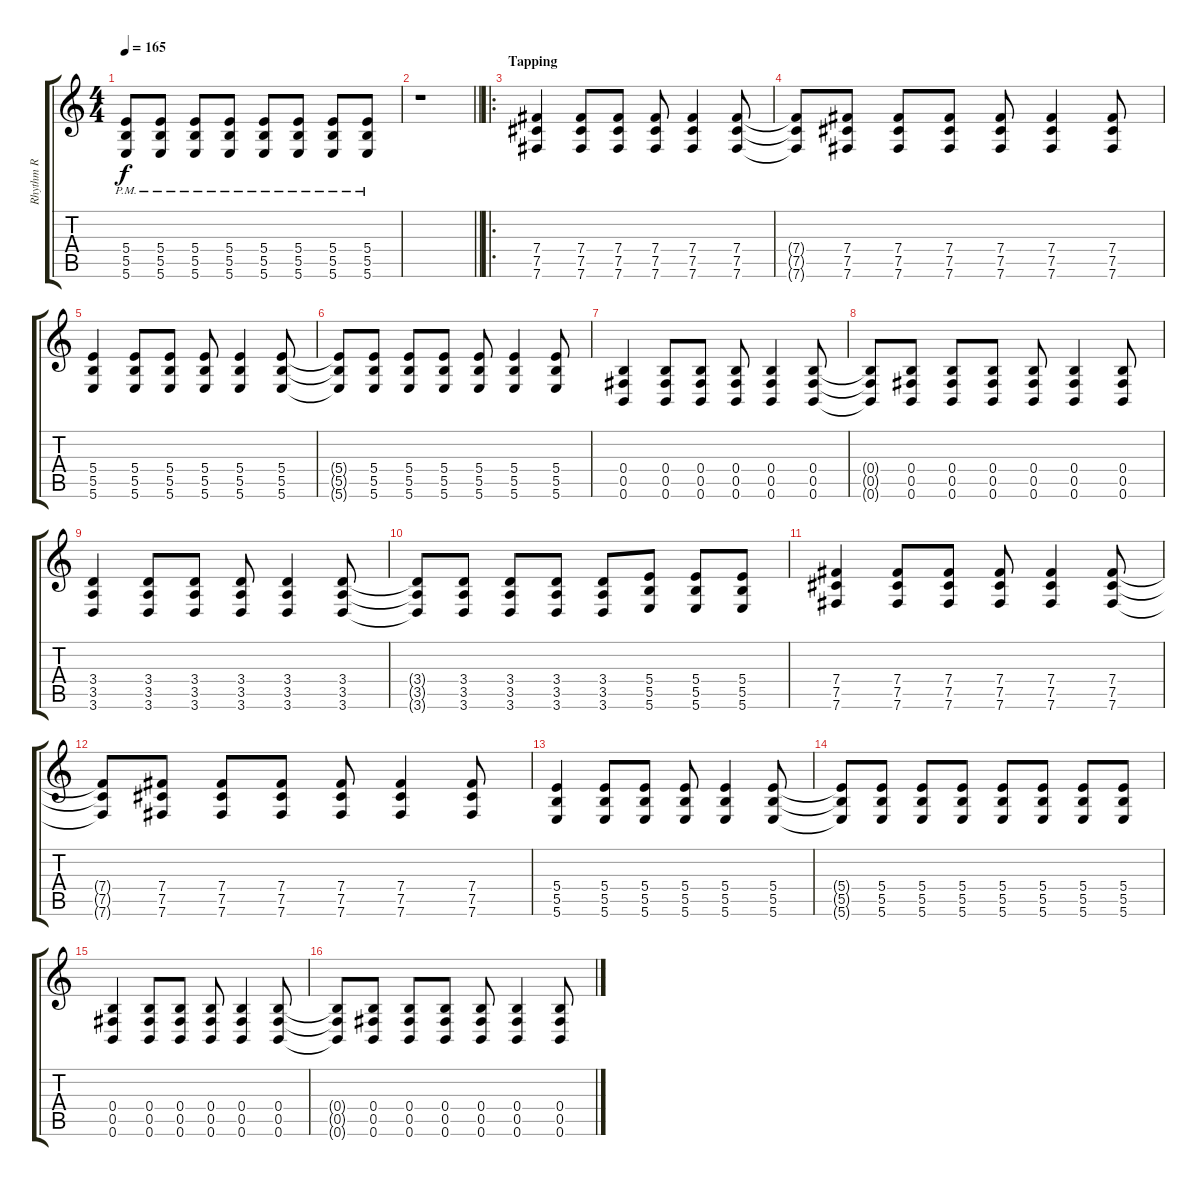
\track ("Rhythm R" "Rhythm R") {instrument distortionguitar}
\staff {score tabs}
\tuning (Db4 Ab3 E3 B2 Gb2 B1) {hide}
\ts (4 4)
\tempo 165
\clef g2
\ks c
(5.4{pm} 5.5{pm} 5.6{pm}).8{dy f} (5.4{pm} 5.5{pm} 5.6{pm}).8 (5.4{pm} 5.5{pm} 5.6{pm}).8 (5.4{pm} 5.5{pm} 5.6{pm}).8 (5.4{pm} 5.5{pm} 5.6{pm}).8 (5.4{pm} 5.5{pm} 5.6{pm}).8 (5.4{pm} 5.5{pm} 5.6{pm}).8 (5.4{pm} 5.5{pm} 5.6{pm}).8 |
\barLineRight lightlight
r.1 |
\ro
\section ("" "Tapping")
(7.4 7.5 7.6).4 (7.4 7.5 7.6).8 (7.4 7.5 7.6).8 (7.4 7.5 7.6).8 (7.4 7.5 7.6).4 (7.4 7.5 7.6).8 |
(7.4{t} 7.5{t} 7.6{t}).8 (7.4 7.5 7.6).8 (7.4 7.5 7.6).8 (7.4 7.5 7.6).8 (7.4 7.5 7.6).8 (7.4 7.5 7.6).4 (7.4 7.5 7.6).8 |
(5.4 5.5 5.6).4 (5.4 5.5 5.6).8 (5.4 5.5 5.6).8 (5.4 5.5 5.6).8 (5.4 5.5 5.6).4 (5.4 5.5 5.6).8 |
(5.4{t} 5.5{t} 5.6{t}).8 (5.4 5.5 5.6).8 (5.4 5.5 5.6).8 (5.4 5.5 5.6).8 (5.4 5.5 5.6).8 (5.4 5.5 5.6).4 (5.4 5.5 5.6).8 |
(0.4 0.5 0.6).4 (0.4 0.5 0.6).8 (0.4 0.5 0.6).8 (0.4 0.5 0.6).8 (0.4 0.5 0.6).4 (0.4 0.5 0.6).8 |
(0.4{t} 0.5{t} 0.6{t}).8 (0.4 0.5 0.6).8 (0.4 0.5 0.6).8 (0.4 0.5 0.6).8 (0.4 0.5 0.6).8 (0.4 0.5 0.6).4 (0.4 0.5 0.6).8 |
(3.4 3.5 3.6).4 (3.4 3.5 3.6).8 (3.4 3.5 3.6).8 (3.4 3.5 3.6).8 (3.4 3.5 3.6).4 (3.4 3.5 3.6).8 |
(3.4{t} 3.5{t} 3.6{t}).8 (3.4 3.5 3.6).8 (3.4 3.5 3.6).8 (3.4 3.5 3.6).8 (3.4 3.5 3.6).8 (5.4 5.5 5.6).8 (5.4 5.5 5.6).8 (5.4 5.5 5.6).8 |
(7.4 7.5 7.6).4 (7.4 7.5 7.6).8 (7.4 7.5 7.6).8 (7.4 7.5 7.6).8 (7.4 7.5 7.6).4 (7.4 7.5 7.6).8 |
(7.4{t} 7.5{t} 7.6{t}).8 (7.4 7.5 7.6).8 (7.4 7.5 7.6).8 (7.4 7.5 7.6).8 (7.4 7.5 7.6).8 (7.4 7.5 7.6).4 (7.4 7.5 7.6).8 |
(5.4 5.5 5.6).4 (5.4 5.5 5.6).8 (5.4 5.5 5.6).8 (5.4 5.5 5.6).8 (5.4 5.5 5.6).4 (5.4 5.5 5.6).8 |
(5.4{t} 5.5{t} 5.6{t}).8 (5.4 5.5 5.6).8 (5.4 5.5 5.6).8 (5.4 5.5 5.6).8 (5.4 5.5 5.6).8 (5.4 5.5 5.6).8 (5.4 5.5 5.6).8 (5.4 5.5 5.6).8 |
(0.4 0.5 0.6).4 (0.4 0.5 0.6).8 (0.4 0.5 0.6).8 (0.4 0.5 0.6).8 (0.4 0.5 0.6).4 (0.4 0.5 0.6).8 |
(0.4{t} 0.5{t} 0.6{t}).8 (0.4 0.5 0.6).8 (0.4 0.5 0.6).8 (0.4 0.5 0.6).8 (0.4 0.5 0.6).8 (0.4 0.5 0.6).4 (0.4 0.5 0.6).8
